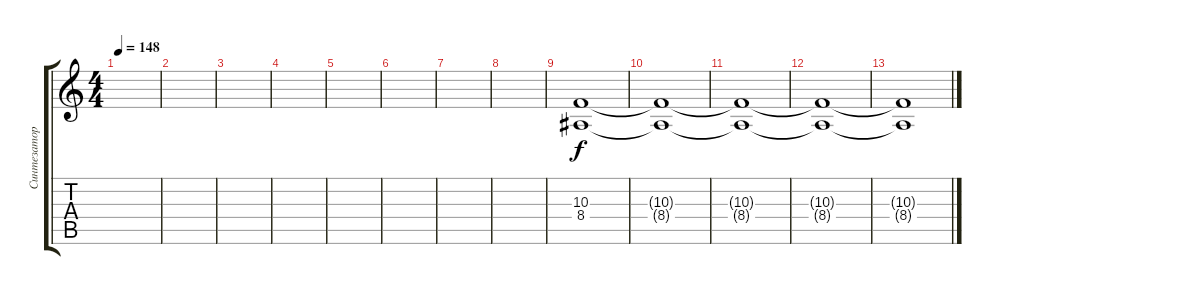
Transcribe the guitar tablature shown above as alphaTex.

\track ("Синтезатор" "Синтезатор") {instrument stringensemble2}
\staff {score tabs}
\tuning (E4 B3 G3 D3 A2 E2) {hide}
\ts (4 4)
\tempo 148
\clef g2
\ks c
|
|
|
|
|
|
|
|
(10.3 8.4).1 |
(10.3{t} 8.4{t}).1 |
(10.3{t} 8.4{t}).1 |
(10.3{t} 8.4{t}).1 |
(10.3{t} 8.4{t}).1
